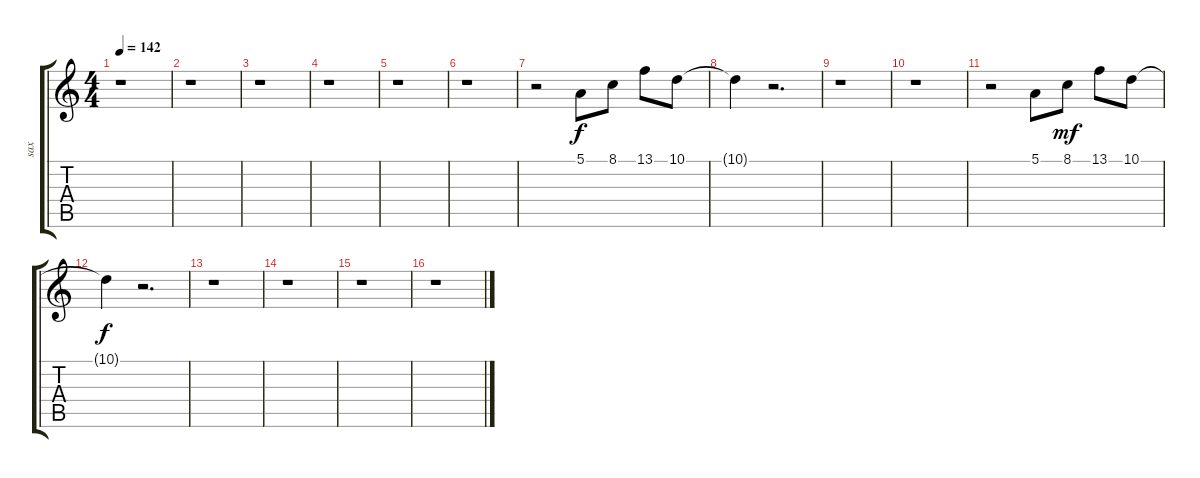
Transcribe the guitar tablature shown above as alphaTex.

\track ("sax" "sax") {instrument tenorsax}
\staff {score tabs}
\tuning (E4 B3 G3 D3 A2 E2) {hide}
\ts (4 4)
\tempo 142
\clef g2
\ks c
r.1{dy fff} |
r.1 |
r.1 |
r.1 |
r.1 |
r.1 |
r.2 5.1.8{dy f} 8.1.8 13.1.8 10.1.8 |
10.1{t}.4 r.2{d} |
r.1 |
r.1 |
r.2 5.1.8 8.1.8{dy mf} 13.1.8 10.1.8 |
10.1{t}.4{dy f} r.2{d} |
r.1 |
r.1 |
r.1 |
r.1
